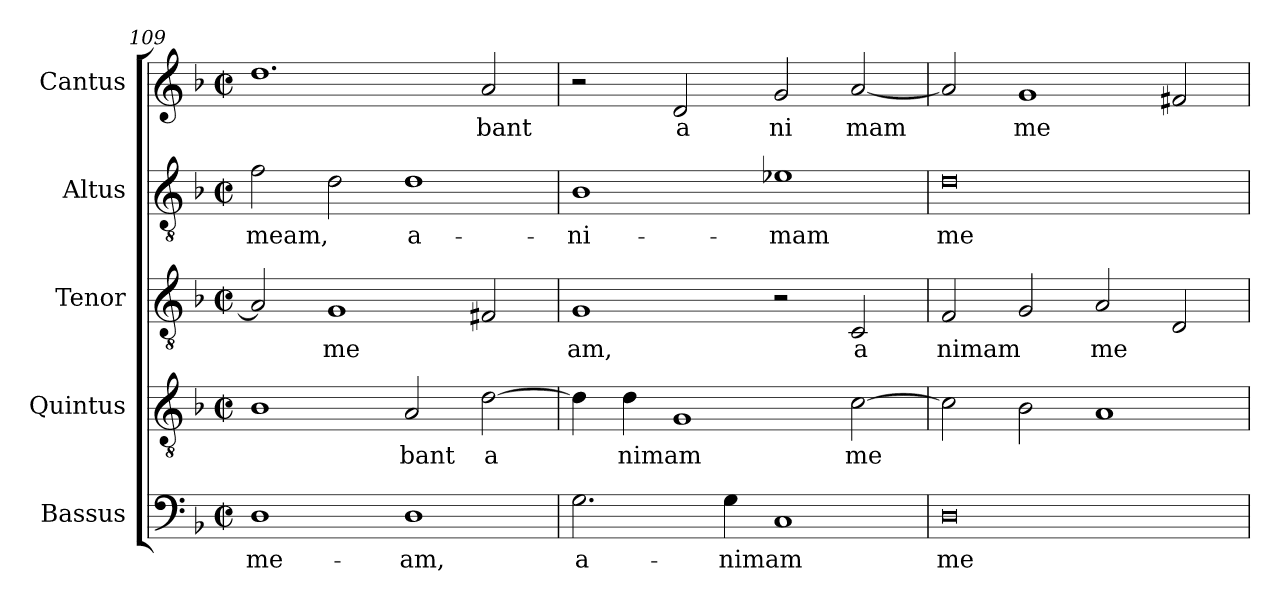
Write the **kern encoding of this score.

**kern	**text	**kern	**text	**kern	**text	**kern	**text	**kern	**text
*part5	*part5	*part4	*part4	*part3	*part3	*part2	*part2	*part1	*part1
*staff5	*staff5	*staff4	*staff4	*staff3	*staff3	*staff2	*staff2	*staff1	*staff1
*I"Bassus	*	*I"Quintus	*	*I"Tenor	*	*I"Altus	*	*I"Cantus	*
*clefF4	*	*clefGv2	*	*clefGv2	*	*clefGv2	*	*clefG2	*
*k[b-]	*	*k[b-]	*	*k[b-]	*	*k[b-]	*	*k[b-]	*
*F:	*	*F:	*	*F:	*	*F:	*	*F:	*
*M2/2	*	*M2/2	*	*M2/2	*	*M2/2	*	*M2/2	*
*met(c|)	*	*met(c|)	*	*met(c|)	*	*met(c|)	*	*met(c|)	*
=109	=109	=109	=109	=109	=109	=109	=109	=109	=109
!	!LO:LY:b:cj	!	!	!	!	!	!LO:LY:b	!	!
1D	me-	1B-	.	2A/]	.	2f\	meam,	1.dd	.
!	!	!	!	!	!LO:LY:b:cj	!	!	!	!
.	.	.	.	1G	me	2d\	.	.	.
!	!LO:LY:b:cj	!	!LO:LY:b:cj	!	!	!	!LO:LY:b:cj	!	!
1D	-am,	2A/	bant	.	.	1d	a-	.	.
!	!	!	!LO:LY:b:cj	!	!	!	!	!	!LO:LY:b:cj
.	.	[>2d\	a	2F#X/	.	.	.	2a/	bant
=110	=110	=110	=110	=110	=110	=110	=110	=110	=110
!	!LO:LY:b:cj	!	!	!	!LO:LY:b:cj	!	!LO:LY:b:cj	!	!
2.G\	a-	4d\]	.	1G	am,	1B-	-ni-	2r	.
!	!	!	!LO:LY:b	!	!	!	!	!	!
.	.	4d\	nimam	.	.	.	.	.	.
!	!	!	!	!	!	!	!	!	!LO:LY:b:cj
.	.	1G	.	.	.	.	.	2d/	a
!	!LO:LY:b	!	!	!	!	!	!	!	!
4G\	-nimam	.	.	.	.	.	.	.	.
!	!	!	!	!	!	!	!LO:LY:b:cj	!	!LO:LY:b:cj
1C	.	.	.	2r	.	1e-X	-mam	2g/	ni
!	!	!	!LO:LY:b	!	!LO:LY:b:cj	!	!	!	!LO:LY:b
.	.	[>2c\	me	2C/	a	.	.	[<2a/	mam
=111	=111	=111	=111	=111	=111	=111	=111	=111	=111
!	!LO:LY:b:cj	!	!	!	!LO:LY:b	!	!LO:LY:b:cj	!	!
0D	me-	2c\]	.	2F/	nimam	0d	me-	2a/]	.
!	!	!	!	!	!	!	!	!	!LO:LY:b:cj
.	.	2B-\	.	2G/	.	.	.	1g	me
!	!	!	!	!	!LO:LY:b	!	!	!	!
.	.	1A	.	2A/	me	.	.	.	.
.	.	.	.	2D/	.	.	.	2f#X/	.
=	=	=	=	=	=	=	=	=	=
*-	*-	*-	*-	*-	*-	*-	*-	*-	*-
